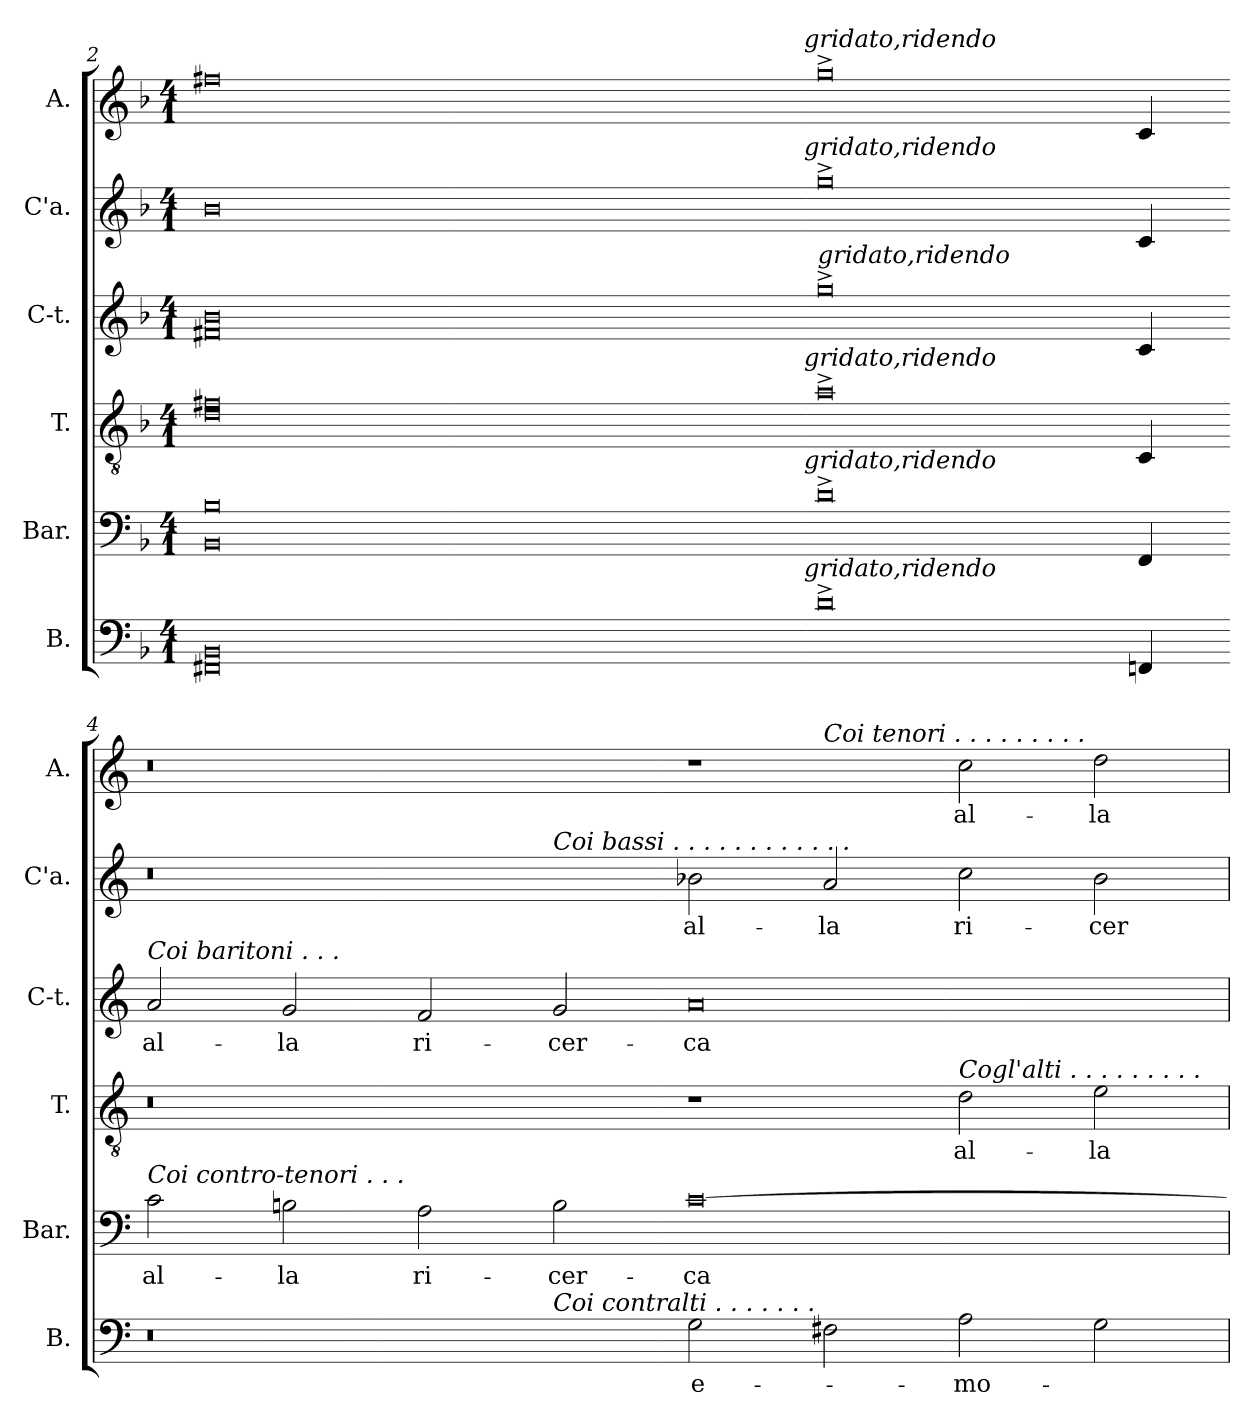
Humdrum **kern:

**kern	**text	**kern	**text	**kern	**text	**kern	**text	**kern	**text	**kern	**text
*part6	*part6	*part5	*part5	*part4	*part4	*part3	*part3	*part2	*part2	*part1	*part1
*staff6	*staff6	*staff5	*staff5	*staff4	*staff4	*staff3	*staff3	*staff2	*staff2	*staff1	*staff1
*I"B.	*	*I"Bar.	*	*I"T.	*	*I"C-t.	*	*I"C'a.	*	*I"A.	*
*I'B.	*	*I'Bar.	*	*I'T.	*	*I'C-t.	*	*I'C'a.	*	*I'A.	*
*clefF4	*	*clefF4	*	*clefGv2	*	*clefG2	*	*clefG2	*	*clefG2	*
*	*	*	*	*ITrd7c12	*	*	*	*	*	*	*
*k[b-]	*	*k[b-]	*	*k[b-]	*	*k[b-]	*	*k[b-]	*	*k[b-]	*
*F:	*	*F:	*	*F:	*	*F:	*	*F:	*	*F:	*
*M4/1	*	*M4/1	*	*M4/1	*	*M4/1	*	*M4/1	*	*M4/1	*
=2	=2	=2	=2	=2	=2	=2	=2	=2	=2	=2	=2
*^	*	*^	*	*^	*	*	*	*^	*	*^	*
0FF#Xi 0BB-i	1ryy	.	0BB-i 0B-i	1ryy	.	0Di 0F#Xi	1ryy	.	0f#Xi 0b-i	.	0b-i	1ryy	.	0ff#Xi	1ryy	.
.	2ryy	.	.	2ryy	.	.	2ryy	.	.	.	.	2ryy	.	.	2ryy	.
.	4ryy	.	.	4ryy	.	.	4ryy	.	.	.	.	4ryy	.	.	4ryy	.
.	8ryy	.	.	8ryy	.	.	8ryy	.	.	.	.	8ryy	.	.	8ryy	.
.	16ryy	.	.	16ryy	.	.	16ryy	.	.	.	.	16ryy	.	.	16ryy	.
.	32ryy	.	.	32ryy	.	.	32ryy	.	.	.	.	32ryy	.	.	32ryy	.
.	64ryy	.	.	64ryy	.	.	64ryy	.	.	.	.	64ryy	.	.	64ryy	.
.	128...ryy	.	.	128...ryy	.	.	128...ryy	.	.	.	.	128...ryy	.	.	128...ryy	.
!	!	!	!	!	!	!	!	!	!	!	!	!	!	!	!LO:TX:a:i:t=gridato,ridendo	!
!	!	!	!	!	!	!	!	!	!	!	!	!LO:TX:a:i:t=gridato,ridendo	!	!	!	!
!	!	!	!	!	!	!	!LO:TX:a:i:t=gridato,ridendo	!	!	!	!	!	!	!	!	!
!	!	!	!	!LO:TX:a:i:t=gridato,ridendo	!	!	!	!	!	!	!	!	!	!	!	!
!	!LO:TX:a:i:t=gridato,ridendo	!	!	!	!	!	!	!	!	!	!	!	!	!	!	!
.	1024ryy	.	.	1024ryy	.	.	1024ryy	.	.	.	.	1024ryy	.	.	1024ryy	.
*v	*v	*	*	*	*	*v	*v	*	*	*	*v	*v	*	*v	*v	*
*	*	*v	*v	*	*	*	*	*	*	*	*	*
=3-	=3-	=3-	=3-	=3-	=3-	=3-	=3-	=3-	=3-	=3-	=3-
*stria1	*	*stria1	*	*stria1	*	*stria1	*	*stria1	*	*stria1	*
*^	*	*^	*	*^	*	*	*	*^	*	*^	*
!	!	!	!	!	!	!	!	!	!LO:TX:a:i:t=gridato,ridendo	!	!	!	!	!	!	!
*v	*v	*	*	*	*	*v	*v	*	*	*	*v	*v	*	*v	*v	*
*	*	*v	*v	*	*	*	*	*	*	*	*	*
0d^i	.	0d^i	.	0A^i	.	0gg^i	.	0gg^i	.	0gg^i	.
4FFi/	.	4FFi/	.	4CCi/	.	4ci/	.	4ci/	.	4ci/	.
!!LO:PB:g=z
=4-	=4-	=4-	=4-	=4-	=4-	=4-	=4-	=4-	=4-	=4-	=4-
*k[]	*	*k[]	*	*k[]	*	*k[]	*	*k[]	*	*k[]	*
*C:	*	*C:	*	*C:	*	*C:	*	*C:	*	*C:	*
!	!	!	!LO:LY:b:color=#000000	!	!	!	!	!	!	!	!
!	!	!	!	!	!	!LO:TX:a:i:t=Coi baritoni  . . .	!	!	!	!	!
!	!	!LO:TX:a:i:t=Coi contro-tenori  . . .	!	!	!	!	!	!	!	!	!
!	!	!	!	!	!	!	!LO:LY:b:color=#000000	!	!	!	!
*^	*	*	*	*	*	*	*	*^	*	*^	*
0r	1.ryy	.	2ci\	al-	0r	.	2ai/	al-	0r	1.ryy	.	0r	1ryy	.
!	!	!	!	!LO:LY:b:color=#000000	!	!	!	!	!	!	!	!	!	!
!	!	!	!	!	!	!	!	!LO:LY:b:color=#000000	!	!	!	!	!	!
.	.	.	2Bni\	-la	.	.	2gi/	-la	.	.	.	.	.	.
!	!	!	!	!LO:LY:b:color=#000000	!	!	!	!	!	!	!	!	!	!
!	!	!	!	!	!	!	!	!LO:LY:b:color=#000000	!	!	!	!	!	!
.	.	.	2Ai\	ri-	.	.	2fi/	ri-	.	.	.	.	1.ryy	.
!	!	!	!	!LO:LY:b:color=#000000	!	!	!	!	!	!	!	!	!	!
!	!	!	!	!	!	!	!	!	!	!LO:TX:a:i:t=Coi bassi  . . . . . . . . . . . .	!	!	!	!
!	!LO:TX:a:i:t=Coi contralti  . . . . . . .	!	!	!	!	!	!	!	!	!	!	!	!	!
!	!	!	!	!	!	!	!	!LO:LY:b:color=#000000	!	!	!	!	!	!
.	1ryy	.	2Bi\	-cer-	.	.	2gi/	-cer-	.	1ryy	.	.	.	.
!	!	!LO:LY:b:color=#000000	!	!	!	!	!	!	!	!	!	!	!	!
!	!	!	!	!LO:LY:b:color=#000000	!	!	!	!	!	!	!	!	!	!
!	!	!	!	!	!	!	!	!LO:LY:b:color=#000000	!	!	!	!	!	!
!	!	!	!	!	!	!	!	!	!	!	!LO:LY:b:color=#000000	!	!	!
2Gi\	.	e-	[0ci	-ca	1r	.	0ai	-ca	2b-i\	.	al-	1r	.	.
!	!	!	!	!	!	!	!	!	!	!	!	!	!LO:TX:a:i:t=Coi tenori  . . . . . . . . .	!
!	!	!	!	!	!	!	!	!	!	!	!LO:LY:b:color=#000000	!	!	!
2F#Xi\	1.ryy	.	.	.	.	.	.	.	2ai/	1.ryy	-la	.	1.ryy	.
!	!	!LO:LY:b:color=#000000	!	!	!	!	!	!	!	!	!	!	!	!
!	!	!	!	!	!	!LO:LY:b:color=#000000	!	!	!	!	!	!	!	!
!	!	!	!	!	!	!	!	!	!	!	!LO:LY:b:color=#000000	!	!	!
!	!	!	!	!	!LO:TX:a:i:t=Cogl'alti  . . . . . . . . .	!	!	!	!	!	!	!	!	!
!	!	!	!	!	!	!	!	!	!	!	!	!	!	!LO:LY:b:color=#000000
2Ai\	.	-mo-	.	.	2Di\	al-	.	.	2cci\	.	ri-	2cci\	.	al-
!	!	!	!	!	!	!LO:LY:b:color=#000000	!	!	!	!	!	!	!	!
!	!	!	!	!	!	!	!	!	!	!	!LO:LY:b:color=#000000	!	!	!
!	!	!	!	!	!	!	!	!	!	!	!	!	!	!LO:LY:b:color=#000000
2Gi\	.	.	.	.	2Ei\	-la	.	.	2b-i\	.	-cer-	2ddi\	.	-la
*	*	*	*	*	*	*	*	*	*v	*v	*	*	*	*
*v	*v	*	*	*	*	*	*	*	*	*	*v	*v	*
=	=	=	=	=	=	=	=	=	=	=	=
*-	*-	*-	*-	*-	*-	*-	*-	*-	*-	*-	*-
